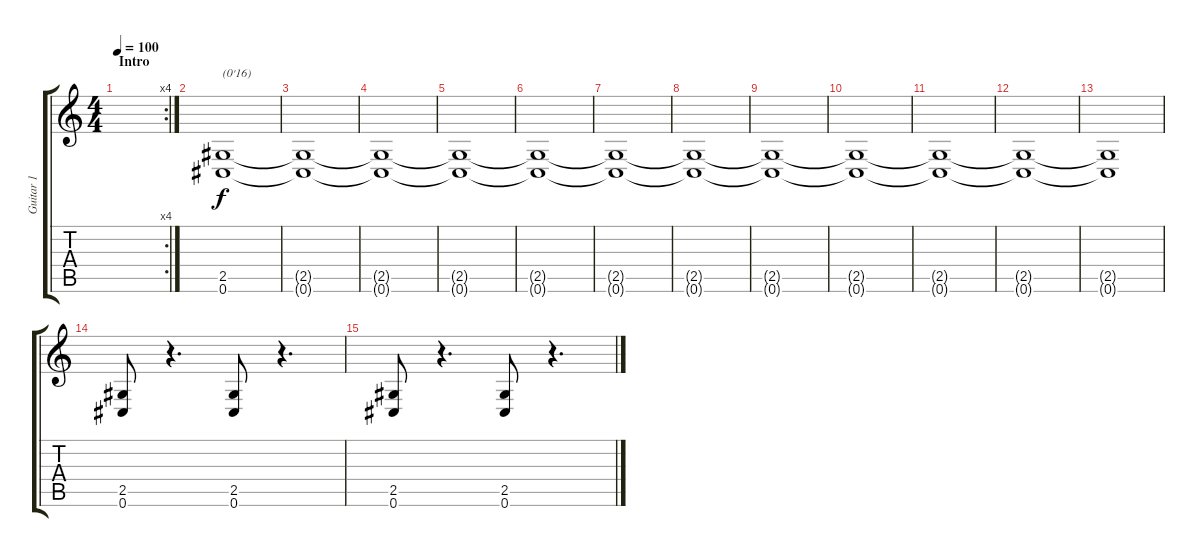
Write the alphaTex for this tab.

\track ("Guitar 1" "Guitar 1") {instrument distortionguitar}
\staff {score tabs}
\tuning (Db4 Ab3 E3 B2 Gb2 Db2) {hide}
\rc 4
\ts (4 4)
\section ("" "Intro")
\tempo 100
\clef g2
\ks c
|
(2.5 0.6).1{txt "(0'16)"} |
(2.5{t} 0.6{t}).1 |
(2.5{t} 0.6{t}).1 |
(2.5{t} 0.6{t}).1 |
(2.5{t} 0.6{t}).1 |
(2.5{t} 0.6{t}).1 |
(2.5{t} 0.6{t}).1 |
(2.5{t} 0.6{t}).1 |
(2.5{t} 0.6{t}).1 |
(2.5{t} 0.6{t}).1 |
(2.5{t} 0.6{t}).1 |
(2.5{t} 0.6{t}).1 |
(2.5 0.6).8 r.4{d} (2.5 0.6).8{volume 13} r.4{d} |
(2.5 0.6).8{volume 10} r.4{d} (2.5 0.6).8{volume 5} r.4{d}
